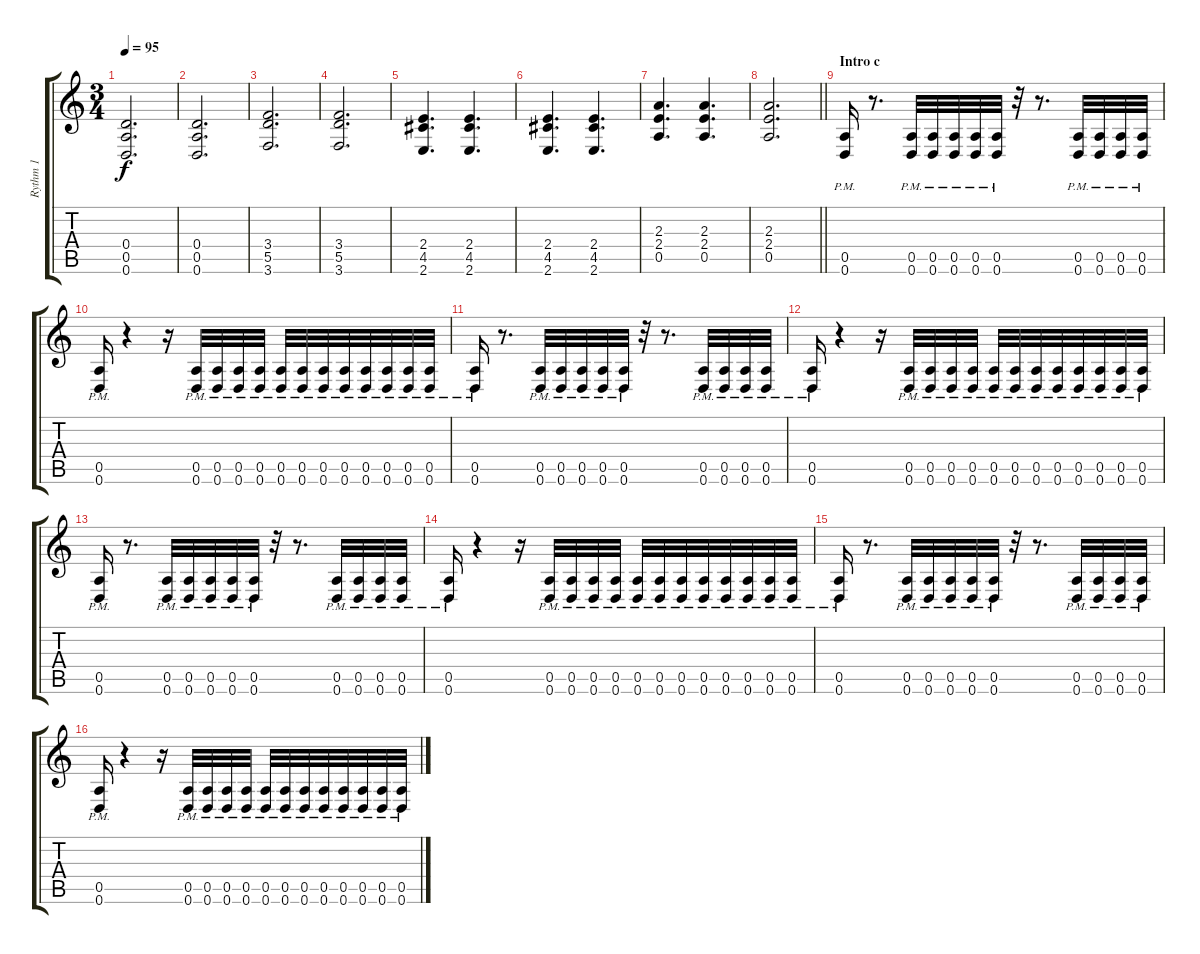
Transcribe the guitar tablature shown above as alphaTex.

\track ("Rythm 1" "Rythm 1") {instrument distortionguitar}
\staff {score tabs}
\tuning (E4 B3 G3 D3 A2 D2) {hide}
\ts (3 4)
\tempo 95
\clef g2
\ks c
(0.4 0.5 0.6).2{d dy f} |
(0.4 0.5 0.6).2{d} |
(3.4 5.5 3.6).2{d} |
(3.4 5.5 3.6).2{d} |
(2.4 4.5 2.6).4{d} (2.4 4.5 2.6).4{d} |
(2.4 4.5 2.6).4{d} (2.4 4.5 2.6).4{d} |
(2.3 2.4 0.5).4{d} (2.3 2.4 0.5).4{d} |
\barLineRight lightlight
(2.3 2.4 0.5).2{d} |
\section ("" "Intro c")
(0.5{pm} 0.6{pm}).16{volume 16} r.8{d} (0.5{pm} 0.6{pm}).32 (0.5{pm} 0.6{pm}).32 (0.5{pm} 0.6{pm}).32 (0.5{pm} 0.6{pm}).32 (0.5{pm} 0.6{pm}).32 r.32 r.8{d} (0.5{pm} 0.6{pm}).32 (0.5{pm} 0.6{pm}).32 (0.5{pm} 0.6{pm}).32 (0.5{pm} 0.6{pm}).32 |
(0.5{pm} 0.6{pm}).16 r.4 r.16 (0.5 0.6{pm}).32 (0.5 0.6{pm}).32 (0.5 0.6{pm}).32 (0.5 0.6{pm}).32 (0.5 0.6{pm}).32 (0.5 0.6{pm}).32 (0.5 0.6{pm}).32 (0.5 0.6{pm}).32 (0.5 0.6{pm}).32 (0.5 0.6{pm}).32 (0.5 0.6{pm}).32 (0.5 0.6{pm}).32 |
(0.5{pm} 0.6{pm}).16 r.8{d} (0.5{pm} 0.6{pm}).32 (0.5{pm} 0.6{pm}).32 (0.5{pm} 0.6{pm}).32 (0.5{pm} 0.6{pm}).32 (0.5{pm} 0.6{pm}).32 r.32 r.8{d} (0.5{pm} 0.6{pm}).32 (0.5{pm} 0.6{pm}).32 (0.5{pm} 0.6{pm}).32 (0.5{pm} 0.6{pm}).32 |
(0.5{pm} 0.6{pm}).16 r.4 r.16 (0.5 0.6{pm}).32 (0.5 0.6{pm}).32 (0.5 0.6{pm}).32 (0.5 0.6{pm}).32 (0.5 0.6{pm}).32 (0.5 0.6{pm}).32 (0.5 0.6{pm}).32 (0.5 0.6{pm}).32 (0.5 0.6{pm}).32 (0.5 0.6{pm}).32 (0.5 0.6{pm}).32 (0.5 0.6{pm}).32 |
(0.5{pm} 0.6{pm}).16 r.8{d} (0.5{pm} 0.6{pm}).32 (0.5{pm} 0.6{pm}).32 (0.5{pm} 0.6{pm}).32 (0.5{pm} 0.6{pm}).32 (0.5{pm} 0.6{pm}).32 r.32 r.8{d} (0.5{pm} 0.6{pm}).32 (0.5{pm} 0.6{pm}).32 (0.5{pm} 0.6{pm}).32 (0.5{pm} 0.6{pm}).32 |
(0.5{pm} 0.6{pm}).16 r.4 r.16 (0.5 0.6{pm}).32 (0.5 0.6{pm}).32 (0.5 0.6{pm}).32 (0.5 0.6{pm}).32 (0.5 0.6{pm}).32 (0.5 0.6{pm}).32 (0.5 0.6{pm}).32 (0.5 0.6{pm}).32 (0.5 0.6{pm}).32 (0.5 0.6{pm}).32 (0.5 0.6{pm}).32 (0.5 0.6{pm}).32 |
(0.5{pm} 0.6{pm}).16 r.8{d} (0.5{pm} 0.6{pm}).32 (0.5{pm} 0.6{pm}).32 (0.5{pm} 0.6{pm}).32 (0.5{pm} 0.6{pm}).32 (0.5{pm} 0.6{pm}).32 r.32 r.8{d} (0.5{pm} 0.6{pm}).32 (0.5{pm} 0.6{pm}).32 (0.5{pm} 0.6{pm}).32 (0.5{pm} 0.6{pm}).32 |
(0.5{pm} 0.6{pm}).16 r.4 r.16 (0.5 0.6{pm}).32 (0.5 0.6{pm}).32 (0.5 0.6{pm}).32 (0.5 0.6{pm}).32 (0.5 0.6{pm}).32 (0.5 0.6{pm}).32 (0.5 0.6{pm}).32 (0.5 0.6{pm}).32 (0.5 0.6{pm}).32 (0.5 0.6{pm}).32 (0.5 0.6{pm}).32 (0.5 0.6{pm}).32
